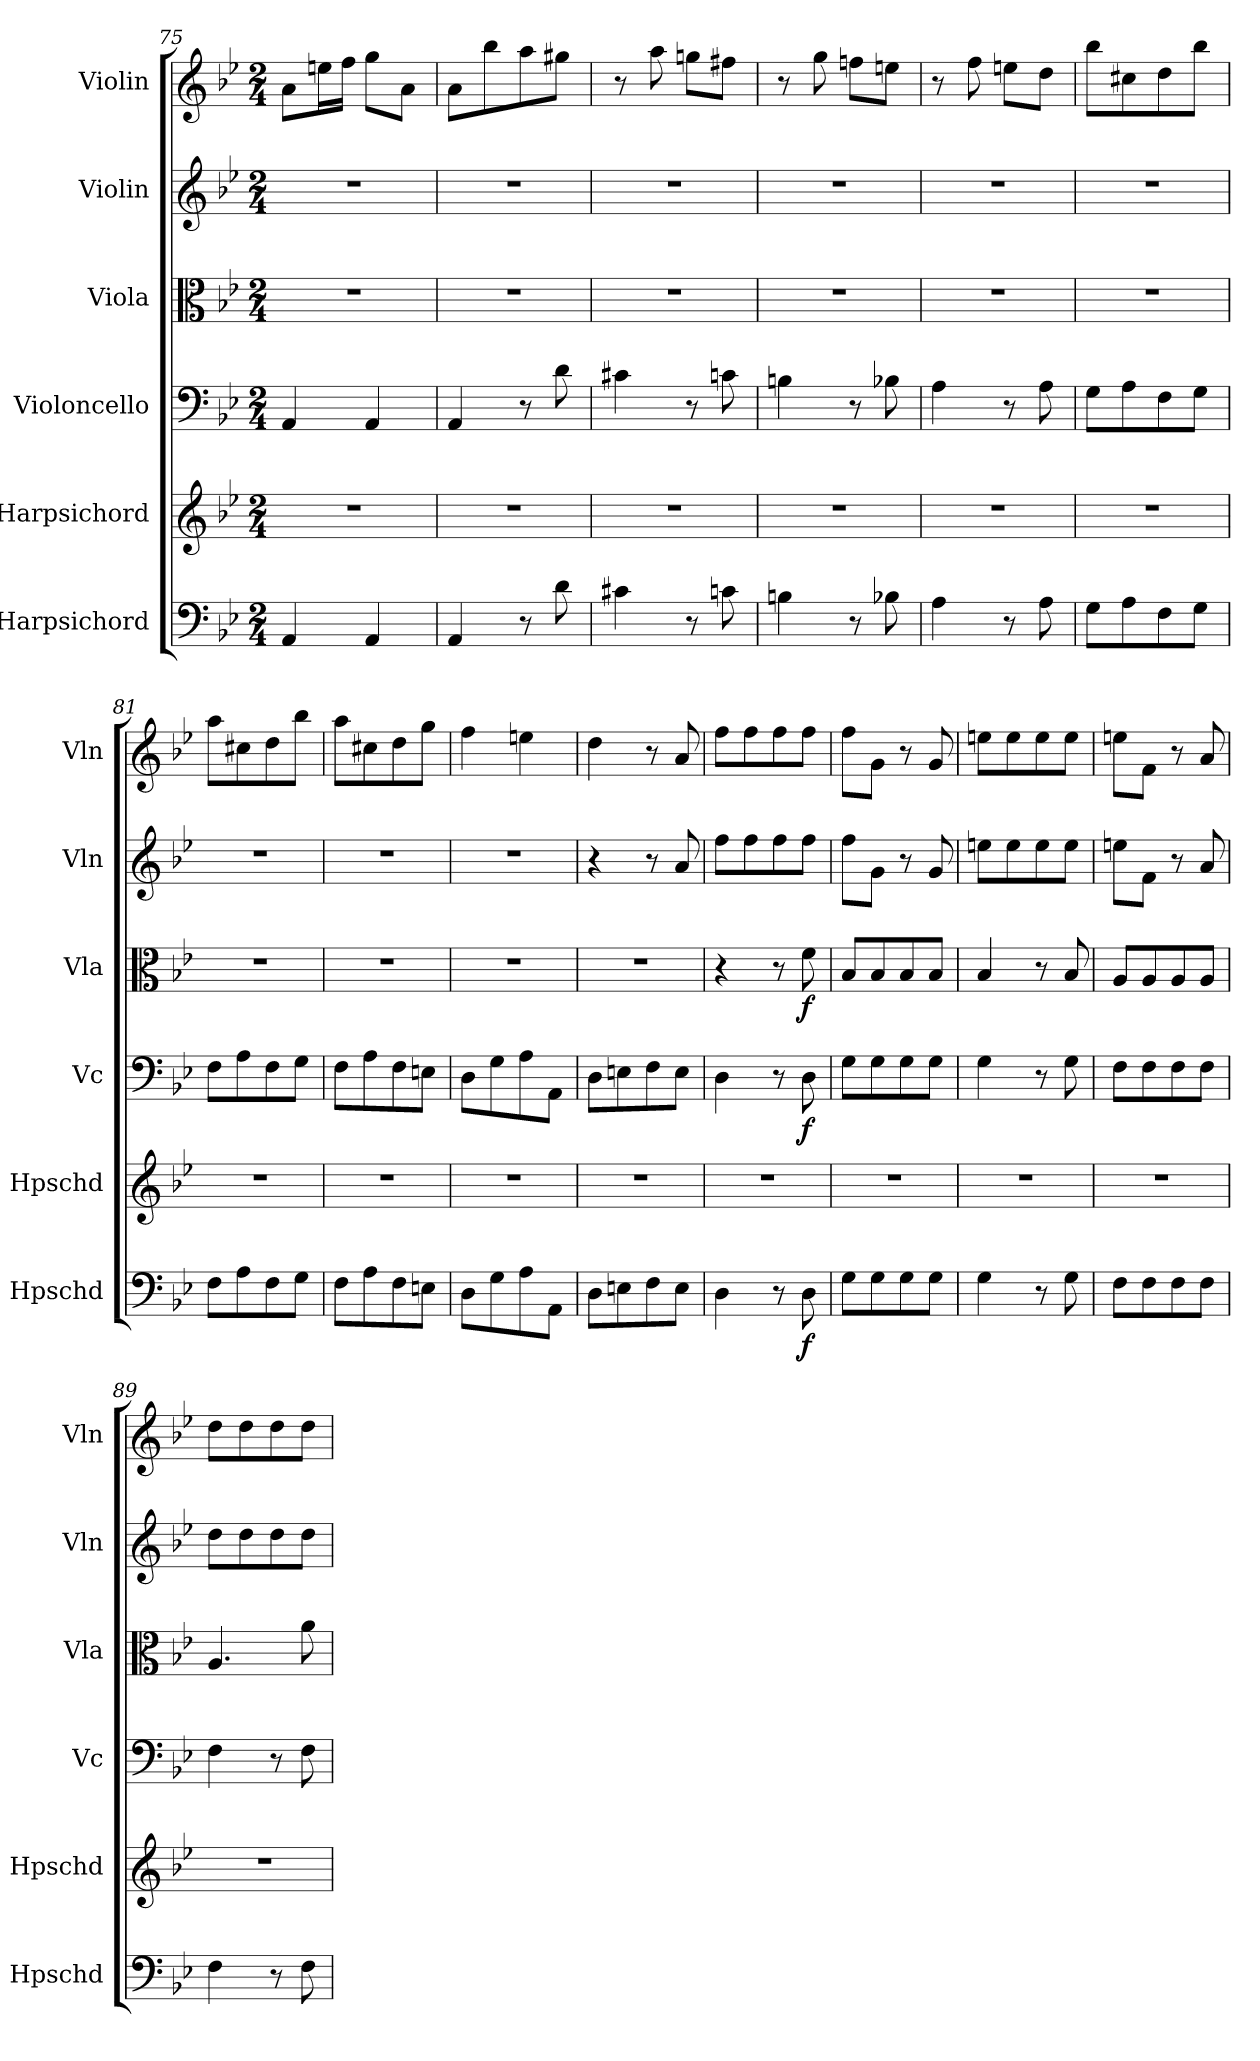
**kern	**dynam	**kern	**kern	**dynam	**kern	**dynam	**kern	**kern
*part6	*part6	*part5	*part4	*part4	*part3	*part3	*part2	*part1
*staff6	*staff6	*staff5	*staff4	*staff4	*staff3	*staff3	*staff2	*staff1
*I"Harpsichord	*	*I"Harpsichord	*I"Violoncello	*	*I"Viola	*	*I"Violin	*I"Violin
*I'Hpschd	*	*I'Hpschd	*I'Vc	*	*I'Vla	*	*I'Vln	*I'Vln
*clefF4	*	*clefG2	*clefF4	*	*clefC3	*	*clefG2	*clefG2
*k[b-e-]	*	*k[b-e-]	*k[b-e-]	*	*k[b-e-]	*	*k[b-e-]	*k[b-e-]
*M2/4	*	*M2/4	*M2/4	*	*M2/4	*	*M2/4	*M2/4
=75	=75	=75	=75	=75	=75	=75	=75	=75
4AA/	.	2r	4AA/	.	2r	.	2r	8a\L
.	.	.	.	.	.	.	.	16een\L
.	.	.	.	.	.	.	.	16ff\JJ
4AA/	.	.	4AA/	.	.	.	.	8gg\L
.	.	.	.	.	.	.	.	8a\J
=76	=76	=76	=76	=76	=76	=76	=76	=76
4AA/	.	2r	4AA/	.	2r	.	2r	8a\L
.	.	.	.	.	.	.	.	8bb-\
8r	.	.	8r	.	.	.	.	8aa\
8d\	.	.	8d\	.	.	.	.	8gg#X\J
=77	=77	=77	=77	=77	=77	=77	=77	=77
4c#X\	.	2r	4c#X\	.	2r	.	2r	8r
.	.	.	.	.	.	.	.	8aa\
8r	.	.	8r	.	.	.	.	8ggn\L
8cn\	.	.	8cn\	.	.	.	.	8ff#X\J
=78	=78	=78	=78	=78	=78	=78	=78	=78
4Bn\	.	2r	4Bn\	.	2r	.	2r	8r
.	.	.	.	.	.	.	.	8gg\
8r	.	.	8r	.	.	.	.	8ffn\L
8B-X\	.	.	8B-X\	.	.	.	.	8een\J
=79	=79	=79	=79	=79	=79	=79	=79	=79
4A\	.	2r	4A\	.	2r	.	2r	8r
.	.	.	.	.	.	.	.	8ff\
8r	.	.	8r	.	.	.	.	8een\L
8A\	.	.	8A\	.	.	.	.	8dd\J
=80	=80	=80	=80	=80	=80	=80	=80	=80
8G\L	.	2r	8G\L	.	2r	.	2r	8bb-\L
8A\	.	.	8A\	.	.	.	.	8cc#X\
8F\	.	.	8F\	.	.	.	.	8dd\
8G\J	.	.	8G\J	.	.	.	.	8bb-\J
=81	=81	=81	=81	=81	=81	=81	=81	=81
8F\L	.	2r	8F\L	.	2r	.	2r	8aa\L
8A\	.	.	8A\	.	.	.	.	8cc#X\
8F\	.	.	8F\	.	.	.	.	8dd\
8G\J	.	.	8G\J	.	.	.	.	8bb-\J
=82	=82	=82	=82	=82	=82	=82	=82	=82
8F\L	.	2r	8F\L	.	2r	.	2r	8aa\L
8A\	.	.	8A\	.	.	.	.	8cc#X\
8F\	.	.	8F\	.	.	.	.	8dd\
8En\J	.	.	8En\J	.	.	.	.	8gg\J
=83	=83	=83	=83	=83	=83	=83	=83	=83
8D\L	.	2r	8D\L	.	2r	.	2r	4ff\
8G\	.	.	8G\	.	.	.	.	.
8A\	.	.	8A\	.	.	.	.	4een\
8AA\J	.	.	8AA\J	.	.	.	.	.
=84	=84	=84	=84	=84	=84	=84	=84	=84
8D\L	.	2r	8D\L	.	2r	.	4r	4dd\
8En\	.	.	8En\	.	.	.	.	.
8F\	.	.	8F\	.	.	.	8r	8r
8E\J	.	.	8E\J	.	.	.	8a/	8a/
=85	=85	=85	=85	=85	=85	=85	=85	=85
4D\	.	2r	4D\	.	4r	.	8ff\L	8ff\L
.	.	.	.	.	.	.	8ff\	8ff\
8r	.	.	8r	.	8r	.	8ff\	8ff\
8D\	f	.	8D\	f	8f\	f	8ff\J	8ff\J
=86	=86	=86	=86	=86	=86	=86	=86	=86
8G\L	.	2r	8G\L	.	8B-/L	.	8ff\L	8ff\L
8G\	.	.	8G\	.	8B-/	.	8g\J	8g\J
8G\	.	.	8G\	.	8B-/	.	8r	8r
8G\J	.	.	8G\J	.	8B-/J	.	8g/	8g/
=87	=87	=87	=87	=87	=87	=87	=87	=87
4G\	.	2r	4G\	.	4B-/	.	8een\L	8een\L
.	.	.	.	.	.	.	8ee\	8ee\
8r	.	.	8r	.	8r	.	8ee\	8ee\
8G\	.	.	8G\	.	8B-/	.	8ee\J	8ee\J
=88	=88	=88	=88	=88	=88	=88	=88	=88
8F\L	.	2r	8F\L	.	8A/L	.	8een\L	8een\L
8F\	.	.	8F\	.	8A/	.	8f\J	8f\J
8F\	.	.	8F\	.	8A/	.	8r	8r
8F\J	.	.	8F\J	.	8A/J	.	8a/	8a/
=89	=89	=89	=89	=89	=89	=89	=89	=89
4F\	.	2r	4F\	.	4.A/	.	8dd\L	8dd\L
.	.	.	.	.	.	.	8dd\	8dd\
8r	.	.	8r	.	.	.	8dd\	8dd\
8F\	.	.	8F\	.	8a\	.	8dd\J	8dd\J
=	=	=	=	=	=	=	=	=
*-	*-	*-	*-	*-	*-	*-	*-	*-
